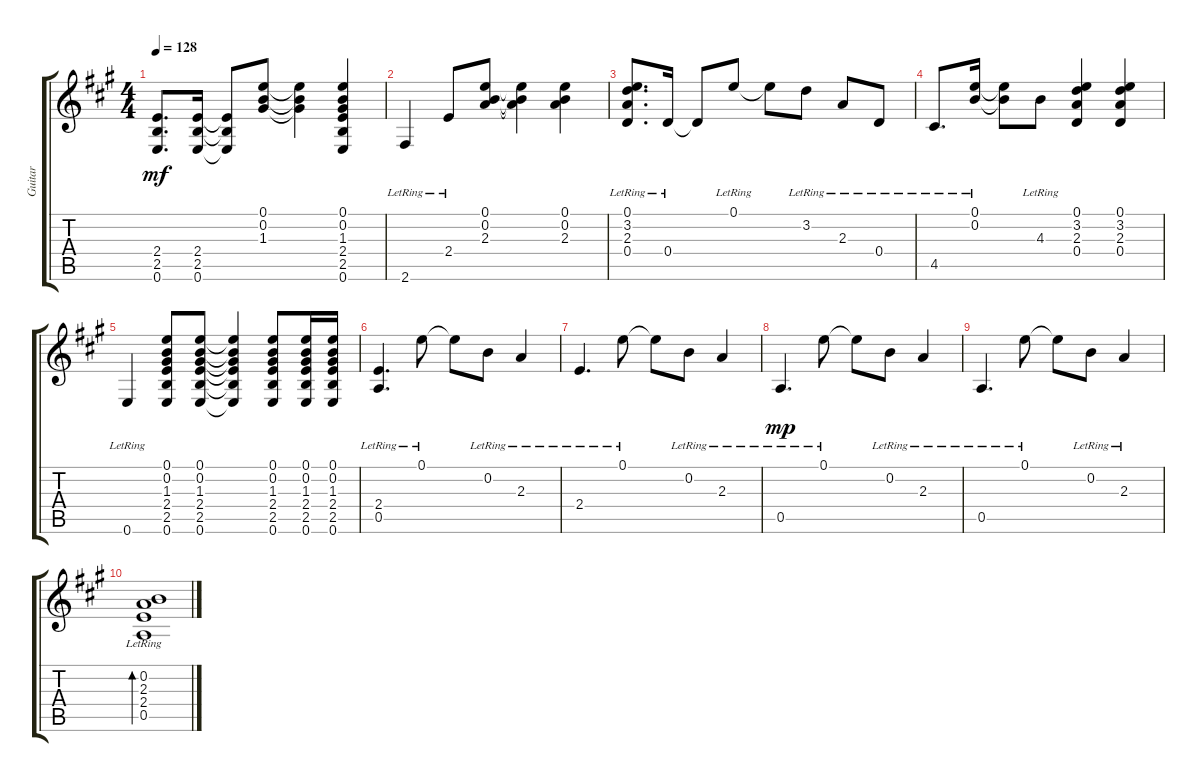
\track ("Guitar" "Guitar") {instrument acousticguitarsteel}
\staff {score tabs}
\tuning (E4 B3 G3 D3 A2 E2) {hide}
\ts (4 4)
\tempo 128
\clef g2
\ks a
(2.4 2.5 0.6).8{d dy mf} (2.4 2.5 0.6).16 (2.4{t} 2.5{t} 0.6{t}).8 (0.1 0.2 1.3).8 (0.1{t} 0.2{t} 1.3{t}).4 (0.1 0.2 1.3 2.4 2.5 0.6).4 |
2.6{lr}.4 2.4{lr}.8 (0.1 0.2 2.3).8 (0.1{t} 0.2{t} 2.3{t}).4 (0.1 0.2 2.3).4 |
(0.1{lr} 3.2{lr} 2.3{lr} 0.4{lr}).8{d} 0.4{lr}.16 0.4{t}.8 0.1{lr}.8 0.1{t}.8 3.2{lr}.8 2.3{lr}.8 0.4{lr}.8 |
4.5{lr}.8{d} (0.1{lr} 0.2{lr}).16 (0.1{t} 0.2{t}).8 4.3{lr}.8 (0.1 3.2 2.3 0.4).4 (0.1 3.2 2.3 0.4).4 |
0.6{lr}.4 (0.1 0.2 1.3 2.4 2.5 0.6).8 (0.1 0.2 1.3 2.4 2.5 0.6).8 (0.1{t} 0.2{t} 1.3{t} 2.4{t} 2.5{t} 0.6{t}).4 (0.1 0.2 1.3 2.4 2.5 0.6).8 (0.1 0.2 1.3 2.4 2.5 0.6).16 (0.1 0.2 1.3 2.4 2.5 0.6).16 |
(2.4{lr} 0.5{lr}).4{d} 0.1{lr}.8 0.1{t}.8 0.2{lr}.8 2.3{lr}.4 |
2.4{lr}.4{d} 0.1{lr}.8 0.1{t}.8 0.2{lr}.8 2.3{lr}.4 |
0.5{lr}.4{d dy mp} 0.1{lr}.8 0.1{t}.8 0.2{lr}.8 2.3{lr}.4 |
0.5{lr}.4{d} 0.1{lr}.8 0.1{t}.8 0.2{lr}.8 2.3{lr}.4 |
(0.2{lr} 2.3{lr} 2.4{lr} 0.5{lr}).1{bd 480}
